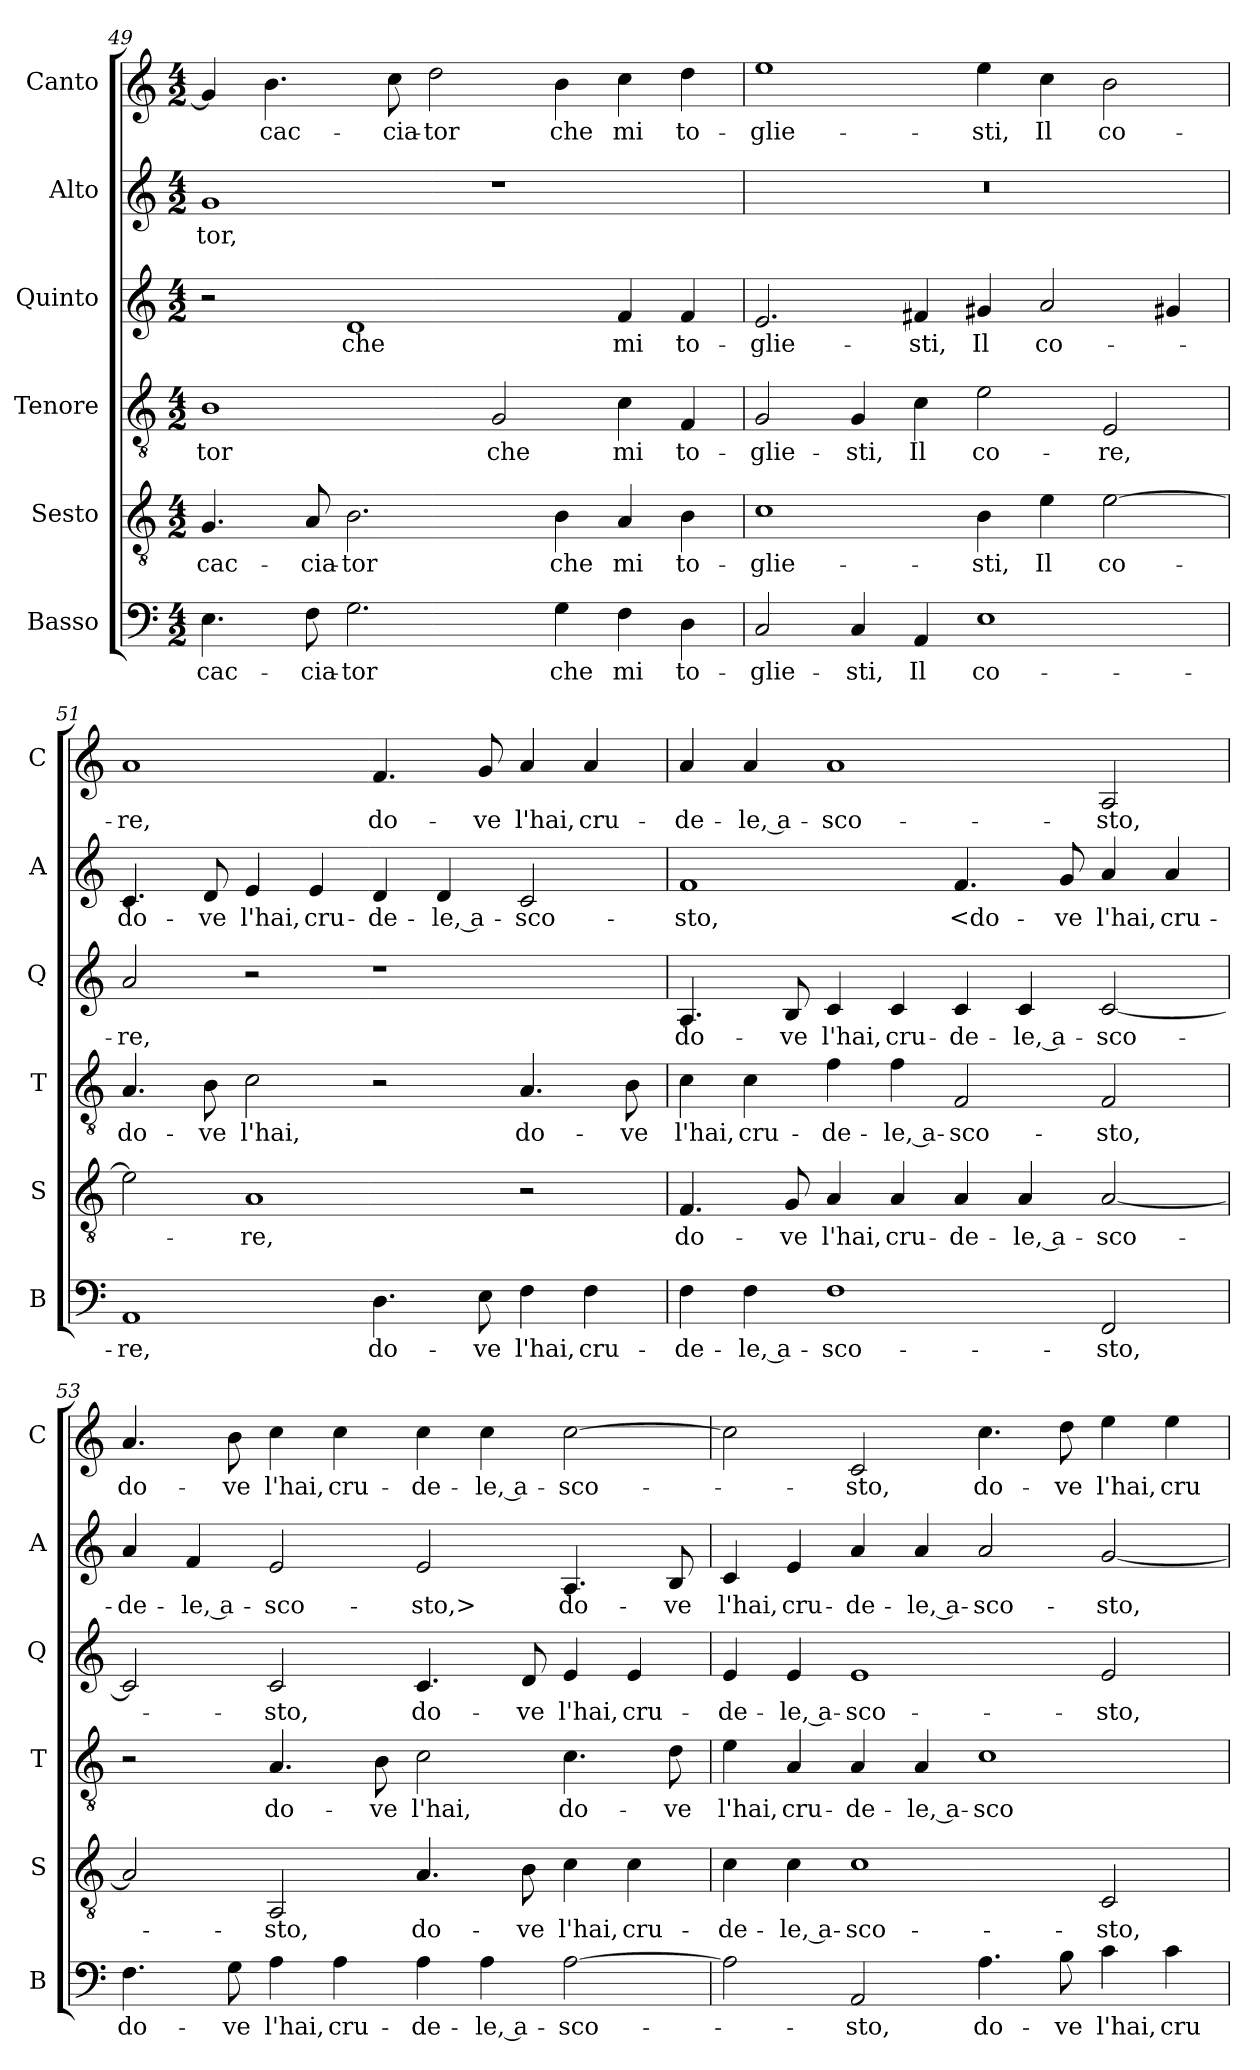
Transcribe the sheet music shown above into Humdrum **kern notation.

**kern	**text	**kern	**text	**kern	**text	**kern	**text	**kern	**text	**kern	**text
*part6	*part6	*part5	*part5	*part4	*part4	*part3	*part3	*part2	*part2	*part1	*part1
*staff6	*staff6	*staff5	*staff5	*staff4	*staff4	*staff3	*staff3	*staff2	*staff2	*staff1	*staff1
*I"Basso	*	*I"Sesto	*	*I"Tenore	*	*I"Quinto	*	*I"Alto	*	*I"Canto	*
*I'B	*	*I'S	*	*I'T	*	*I'Q	*	*I'A	*	*I'C	*
*clefF4	*	*clefGv2	*	*clefGv2	*	*clefG2	*	*clefG2	*	*clefG2	*
*k[]	*	*k[]	*	*k[]	*	*k[]	*	*k[]	*	*k[]	*
*a:	*	*a:	*	*a:	*	*a:	*	*a:	*	*a:	*
*M4/2	*	*M4/2	*	*M4/2	*	*M4/2	*	*M4/2	*	*M4/2	*
=49	=49	=49	=49	=49	=49	=49	=49	=49	=49	=49	=49
4.E	cac-	4.G	cac-	1B	-tor	2r	.	1g	-tor,	4g]	.
.	.	.	.	.	.	.	.	.	.	4.b	cac-
8F	-cia-	8A	-cia-	.	.	.	.	.	.	.	.
2.G	-tor	2.B	-tor	.	.	1d	che	.	.	.	.
.	.	.	.	.	.	.	.	.	.	8cc	-cia-
.	.	.	.	.	.	.	.	.	.	2dd	-tor
.	.	.	.	2G	che	.	.	1r	.	.	.
4G	che	4B	che	.	.	.	.	.	.	4b	che
4F	mi	4A	mi	4c	mi	4f	mi	.	.	4cc	mi
4D	to-	4B	to-	4F	to-	4f	to-	.	.	4dd	to-
=50	=50	=50	=50	=50	=50	=50	=50	=50	=50	=50	=50
2C	-glie-	1c	-glie-	2G	-glie-	2.e	-glie-	0r	.	1ee	-glie-
4C	-sti,	.	.	4G	-sti,	.	.	.	.	.	.
4AA	Il	.	.	4c	Il	4f#X	-sti,	.	.	.	.
1E	co-	4B	-sti,	2e	co-	4g#X	Il	.	.	4ee	-sti,
.	.	4e	Il	.	.	2a	co-	.	.	4cc	Il
.	.	[2e	co-	2E	-re,	.	.	.	.	2b	co-
.	.	.	.	.	.	4g#X	.	.	.	.	.
=51	=51	=51	=51	=51	=51	=51	=51	=51	=51	=51	=51
1AA	-re,	2e]	.	4.A	do-	2a	-re,	4.c	do-	1a	-re,
.	.	.	.	8B	-ve	.	.	8d	-ve	.	.
.	.	1A	-re,	2c	l'hai,	2r	.	4e	l'hai,	.	.
.	.	.	.	.	.	.	.	4e	cru-	.	.
4.D	do-	.	.	2r	.	1r	.	4d	-de-	4.f	do-
.	.	.	.	.	.	.	.	4d	-le, a-	.	.
8E	-ve	.	.	.	.	.	.	.	.	8g	-ve
4F	l'hai,	2r	.	4.A	do-	.	.	2c	-sco-	4a	l'hai,
4F	cru-	.	.	.	.	.	.	.	.	4a	cru-
.	.	.	.	8B	-ve	.	.	.	.	.	.
=52	=52	=52	=52	=52	=52	=52	=52	=52	=52	=52	=52
4F	-de-	4.F	do-	4c	l'hai,	4.A	do-	1f	-sto,	4a	-de-
4F	-le, a-	.	.	4c	cru-	.	.	.	.	4a	-le, a-
.	.	8G	-ve	.	.	8B	-ve	.	.	.	.
1F	-sco-	4A	l'hai,	4f	-de-	4c	l'hai,	.	.	1a	-sco-
.	.	4A	cru-	4f	-le, a-	4c	cru-	.	.	.	.
.	.	4A	-de-	2F	-sco-	4c	-de-	4.f	<do-	.	.
.	.	4A	-le, a-	.	.	4c	-le, a-	.	.	.	.
.	.	.	.	.	.	.	.	8g	-ve	.	.
2FF	-sto,	[2A	-sco-	2F	-sto,	[2c	-sco-	4a	l'hai,	2A	-sto,
.	.	.	.	.	.	.	.	4a	cru-	.	.
=53	=53	=53	=53	=53	=53	=53	=53	=53	=53	=53	=53
4.F	do-	2A]	.	2r	.	2c]	.	4a	-de-	4.a	do-
.	.	.	.	.	.	.	.	4f	-le, a-	.	.
8G	-ve	.	.	.	.	.	.	.	.	8b	-ve
4A	l'hai,	2AA	-sto,	4.A	do-	2c	-sto,	2e	-sco-	4cc	l'hai,
4A	cru-	.	.	.	.	.	.	.	.	4cc	cru-
.	.	.	.	8B	-ve	.	.	.	.	.	.
4A	-de-	4.A	do-	2c	l'hai,	4.c	do-	2e	-sto,>	4cc	-de-
4A	-le, a-	.	.	.	.	.	.	.	.	4cc	-le, a-
.	.	8B	-ve	.	.	8d	-ve	.	.	.	.
[2A	-sco-	4c	l'hai,	4.c	do-	4e	l'hai,	4.A	do-	[2cc	-sco-
.	.	4c	cru-	.	.	4e	cru-	.	.	.	.
.	.	.	.	8d	-ve	.	.	8B	-ve	.	.
=54	=54	=54	=54	=54	=54	=54	=54	=54	=54	=54	=54
2A]	.	4c	-de-	4e	l'hai,	4e	-de-	4c	l'hai,	2cc]	.
.	.	4c	-le, a-	4A	cru-	4e	-le, a-	4e	cru-	.	.
2AA	-sto,	1c	-sco-	4A	-de-	1e	-sco-	4a	-de-	2c	-sto,
.	.	.	.	4A	-le, a-	.	.	4a	-le, a-	.	.
4.A	do-	.	.	1c	-sco-	.	.	2a	-sco-	4.cc	do-
8B	-ve	.	.	.	.	.	.	.	.	8dd	-ve
4c	l'hai,	2C	-sto,	.	.	2e	-sto,	[2g	-sto,	4ee	l'hai,
4c	cru-	.	.	.	.	.	.	.	.	4ee	cru-
=	=	=	=	=	=	=	=	=	=	=	=
*-	*-	*-	*-	*-	*-	*-	*-	*-	*-	*-	*-
